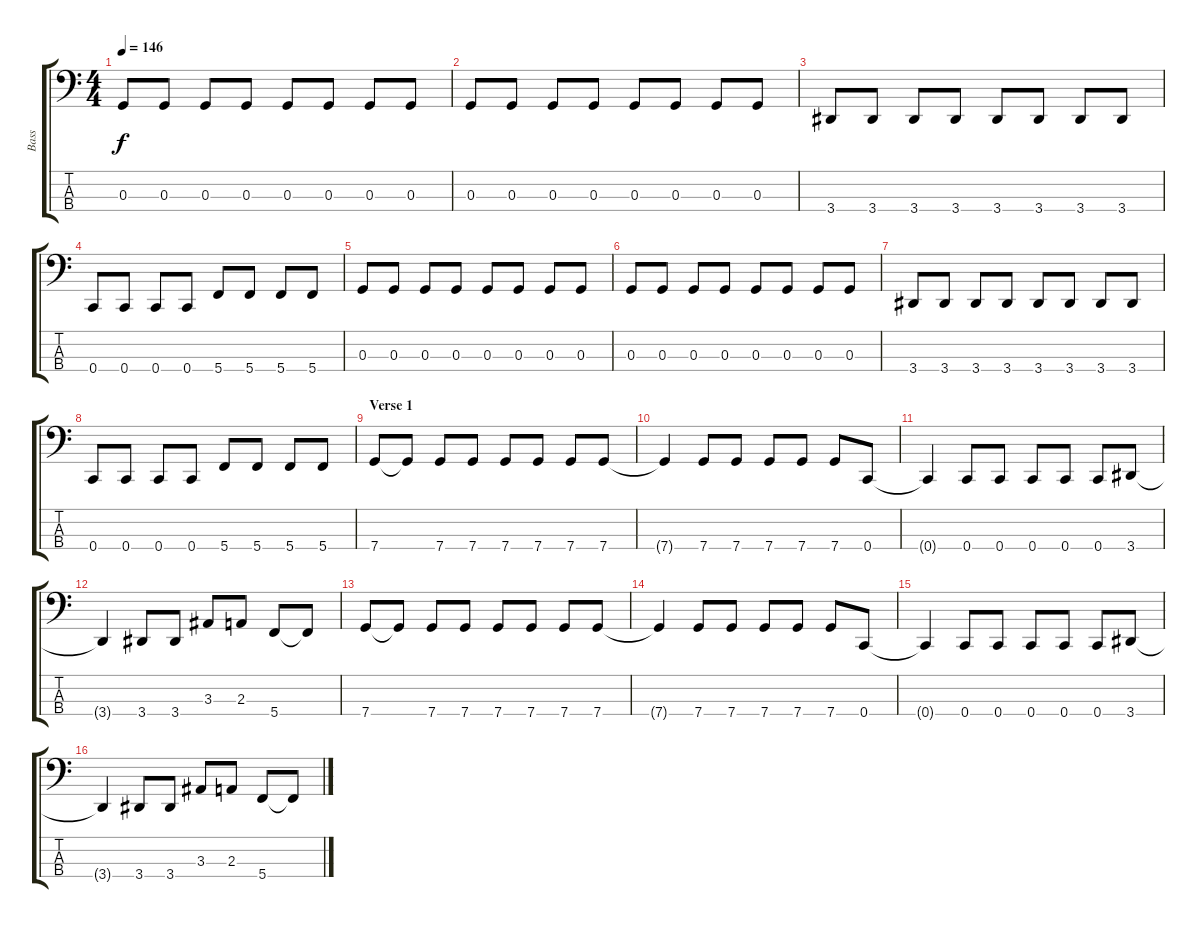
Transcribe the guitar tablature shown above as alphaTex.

\track ("Bass" "Bass") {instrument electricbassfinger}
\staff {score tabs}
\tuning (F2 C2 G1 C1) {hide}
\ts (4 4)
\tempo 146
\clef f4
\ks c
0.3.8{dy f} 0.3.8 0.3.8 0.3.8 0.3.8 0.3.8 0.3.8 0.3.8 |
0.3.8 0.3.8 0.3.8 0.3.8 0.3.8 0.3.8 0.3.8 0.3.8 |
3.4.8 3.4.8 3.4.8 3.4.8 3.4.8 3.4.8 3.4.8 3.4.8 |
0.4.8 0.4.8 0.4.8 0.4.8 5.4.8 5.4.8 5.4.8 5.4.8 |
0.3.8 0.3.8 0.3.8 0.3.8 0.3.8 0.3.8 0.3.8 0.3.8 |
0.3.8 0.3.8 0.3.8 0.3.8 0.3.8 0.3.8 0.3.8 0.3.8 |
3.4.8 3.4.8 3.4.8 3.4.8 3.4.8 3.4.8 3.4.8 3.4.8 |
0.4.8 0.4.8 0.4.8 0.4.8 5.4.8 5.4.8 5.4.8 5.4.8 |
\section ("" "Verse 1")
7.4.8 7.4{t}.8 7.4.8 7.4.8 7.4.8 7.4.8 7.4.8 7.4.8 |
7.4{t}.4 7.4.8 7.4.8 7.4.8 7.4.8 7.4.8 0.4.8 |
0.4{t}.4 0.4.8 0.4.8 0.4.8 0.4.8 0.4.8 3.4.8 |
3.4{t}.4 3.4.8 3.4.8 3.3.8 2.3.8 5.4.8 5.4{t}.8 |
7.4.8 7.4{t}.8 7.4.8 7.4.8 7.4.8 7.4.8 7.4.8 7.4.8 |
7.4{t}.4 7.4.8 7.4.8 7.4.8 7.4.8 7.4.8 0.4.8 |
0.4{t}.4 0.4.8 0.4.8 0.4.8 0.4.8 0.4.8 3.4.8 |
3.4{t}.4 3.4.8 3.4.8 3.3.8 2.3.8 5.4.8 5.4{t}.8
